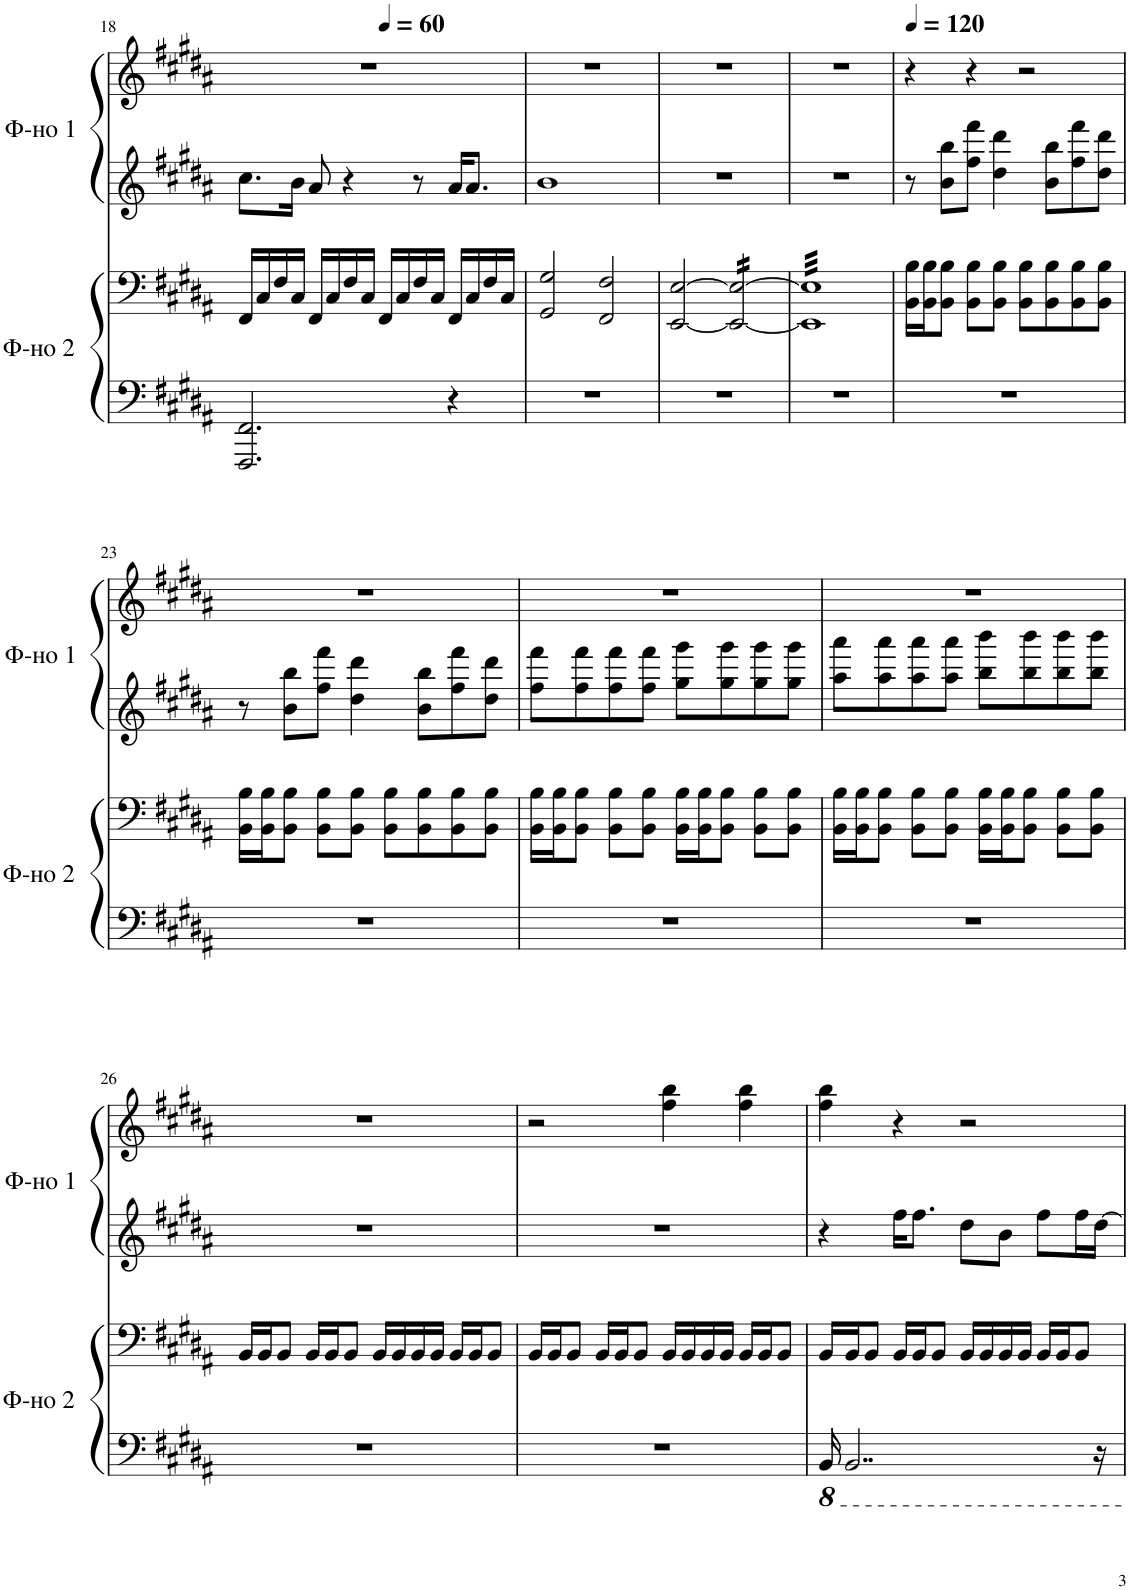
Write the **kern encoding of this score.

**kern	**kern	**kern	**kern
*part2	*part2	*part1	*part1
*staff4	*staff3	*staff2	*staff1
*I"Фортепиано 2	*	*I"Фортепиано 1	*
!!LO:PB:g=z
*clefF4	*clefF4	*clefG2	*clefG2
*k[f#c#g#d#a#]	*k[f#c#g#d#a#]	*k[f#c#g#d#a#]	*k[f#c#g#d#a#]
*M4/4	*M4/4	*M4/4	*M4/4
=18	=18	=18	=18
*	*	*	*^
2.FFF#/ 2.FF#/	16FF#/LL	8.cc#\L	1r	2ryy
.	16C#/	.	.	.
.	16F#/	.	.	.
.	16C#/JJ	16b\Jk	.	.
.	16FF#/LL	8a#/	.	.
.	16C#/	.	.	.
.	16F#/	4r	.	.
.	16C#/JJ	.	.	.
*	*	*	*MM60	*
.	16FF#/LL	.	.	2ryy
.	16C#/	.	.	.
.	16F#/	8r	.	.
.	16C#/JJ	.	.	.
4r	16FF#/LL	16a#/KL	.	.
.	16C#/	8.a#/J	.	.
.	16F#/	.	.	.
.	16C#/JJ	.	.	.
*	*	*	*v	*v
=19	=19	=19	=19
1r	2GG#/ 2G#/	1b	1r
.	2FF#/ 2F#/	.	.
=20	=20	=20	=20
1r	[2EE/ [2E/	1r	1r
*	*tremolo	*	*
.	16EE/ 16E/LL	.	.
.	16EE/ 16E/	.	.
.	16EE/ 16E/	.	.
.	16EE/ 16E/	.	.
.	16EE/ 16E/	.	.
.	16EE/ 16E/	.	.
.	16EE/ 16E/	.	.
.	16EE/ 16E/JJ	.	.
=21	=21	=21	=21
1r	32EE] 32E]LLL	1r	1r
.	32EE 32E	.	.
.	32EE 32E	.	.
.	32EE 32E	.	.
.	32EE 32E	.	.
.	32EE 32E	.	.
.	32EE 32E	.	.
.	32EE 32E	.	.
.	32EE 32E	.	.
.	32EE 32E	.	.
.	32EE 32E	.	.
.	32EE 32E	.	.
.	32EE 32E	.	.
.	32EE 32E	.	.
.	32EE 32E	.	.
.	32EE 32E	.	.
.	32EE 32E	.	.
.	32EE 32E	.	.
.	32EE 32E	.	.
.	32EE 32E	.	.
.	32EE 32E	.	.
.	32EE 32E	.	.
.	32EE 32E	.	.
.	32EE 32E	.	.
.	32EE 32E	.	.
.	32EE 32E	.	.
.	32EE 32E	.	.
.	32EE 32E	.	.
.	32EE 32E	.	.
.	32EE 32E	.	.
.	32EE 32E	.	.
.	32EE 32EJJJ	.	.
*	*Xtremolo	*	*
=22	=22	=22	=22
*	*	*	*MM120
1r	16BB\ 16B\LL	8r	4r
.	16BB\ 16B\J	.	.
.	8BB\ 8B\J	8b\ 8bb\L	.
.	8BB\ 8B\L	8ff#\ 8fff#\J	4r
.	8BB\ 8B\J	4dd#\ 4ddd#\	.
.	8BB\ 8B\L	.	2r
.	8BB\ 8B\	8b\ 8bb\L	.
.	8BB\ 8B\	8ff#\ 8fff#\	.
.	8BB\ 8B\J	8dd#\ 8ddd#\J	.
!!LO:LB:g=z
=23	=23	=23	=23
1r	16BB\ 16B\LL	8r	1r
.	16BB\ 16B\J	.	.
.	8BB\ 8B\J	8b\ 8bb\L	.
.	8BB\ 8B\L	8ff#\ 8fff#\J	.
.	8BB\ 8B\J	4dd#\ 4ddd#\	.
.	8BB\ 8B\L	.	.
.	8BB\ 8B\	8b\ 8bb\L	.
.	8BB\ 8B\	8ff#\ 8fff#\	.
.	8BB\ 8B\J	8dd#\ 8ddd#\J	.
=24	=24	=24	=24
1r	16BB\ 16B\LL	8ff#\ 8fff#\L	1r
.	16BB\ 16B\J	.	.
.	8BB\ 8B\J	8ff#\ 8fff#\	.
.	8BB\ 8B\L	8ff#\ 8fff#\	.
.	8BB\ 8B\J	8ff#\ 8fff#\J	.
.	16BB\ 16B\LL	8gg#\ 8ggg#\L	.
.	16BB\ 16B\J	.	.
.	8BB\ 8B\J	8gg#\ 8ggg#\	.
.	8BB\ 8B\L	8gg#\ 8ggg#\	.
.	8BB\ 8B\J	8gg#\ 8ggg#\J	.
=25	=25	=25	=25
1r	16BB\ 16B\LL	8aa#\ 8aaa#\L	1r
.	16BB\ 16B\J	.	.
.	8BB\ 8B\J	8aa#\ 8aaa#\	.
.	8BB\ 8B\L	8aa#\ 8aaa#\	.
.	8BB\ 8B\J	8aa#\ 8aaa#\J	.
.	16BB\ 16B\LL	8bb\ 8bbb\L	.
.	16BB\ 16B\J	.	.
.	8BB\ 8B\J	8bb\ 8bbb\	.
.	8BB\ 8B\L	8bb\ 8bbb\	.
.	8BB\ 8B\J	8bb\ 8bbb\J	.
!!LO:LB:g=z
=26	=26	=26	=26
1r	16BB/LL	1r	1r
.	16BB/J	.	.
.	8BB/J	.	.
.	16BB/LL	.	.
.	16BB/J	.	.
.	8BB/J	.	.
.	16BB/LL	.	.
.	16BB/	.	.
.	16BB/	.	.
.	16BB/JJ	.	.
.	16BB/LL	.	.
.	16BB/J	.	.
.	8BB/J	.	.
=27	=27	=27	=27
1r	16BB/LL	1r	2r
.	16BB/J	.	.
.	8BB/J	.	.
.	16BB/LL	.	.
.	16BB/J	.	.
.	8BB/J	.	.
.	16BB/LL	.	4ff#\ 4bb\
.	16BB/	.	.
.	16BB/	.	.
.	16BB/JJ	.	.
.	16BB/LL	.	4ff#\ 4bb\
.	16BB/J	.	.
.	8BB/J	.	.
=28	=28	=28	=28
16BBB/	16BB/LL	4r	4ff#\ 4bb\
2..BBB/	16BB/J	.	.
.	8BB/J	.	.
.	16BB/LL	16ff#\KL	4r
.	16BB/J	8.ff#\J	.
.	8BB/J	.	.
.	16BB/LL	8dd#\L	2r
.	16BB/	.	.
.	16BB/	8b\J	.
.	16BB/JJ	.	.
.	16BB/LL	8ff#\L	.
.	16BB/J	.	.
.	8BB/J	16ff#\L	.
16r	.	[16dd#\JJ	.
=	=	=	=
*-	*-	*-	*-
